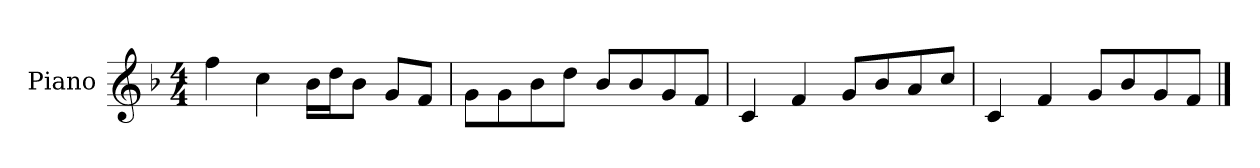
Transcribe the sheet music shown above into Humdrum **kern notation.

**kern
*part1
*staff1
*I"Piano
*I'P-no
*clefG2
*k[b-]
*M4/4
*MM90
=1
4ff\
4cc\
16b-\LL
16dd\J
8b-\J
8g/L
8f/J
=2
8g\L
8g\
8b-\
8dd\J
8b-/L
8b-/
8g/
8f/J
=3
4c/
4f/
8g/L
8b-/
8a/
8cc/J
=4
4c/
4f/
8g/L
8b-/
8g/
8f/J
==
*-
